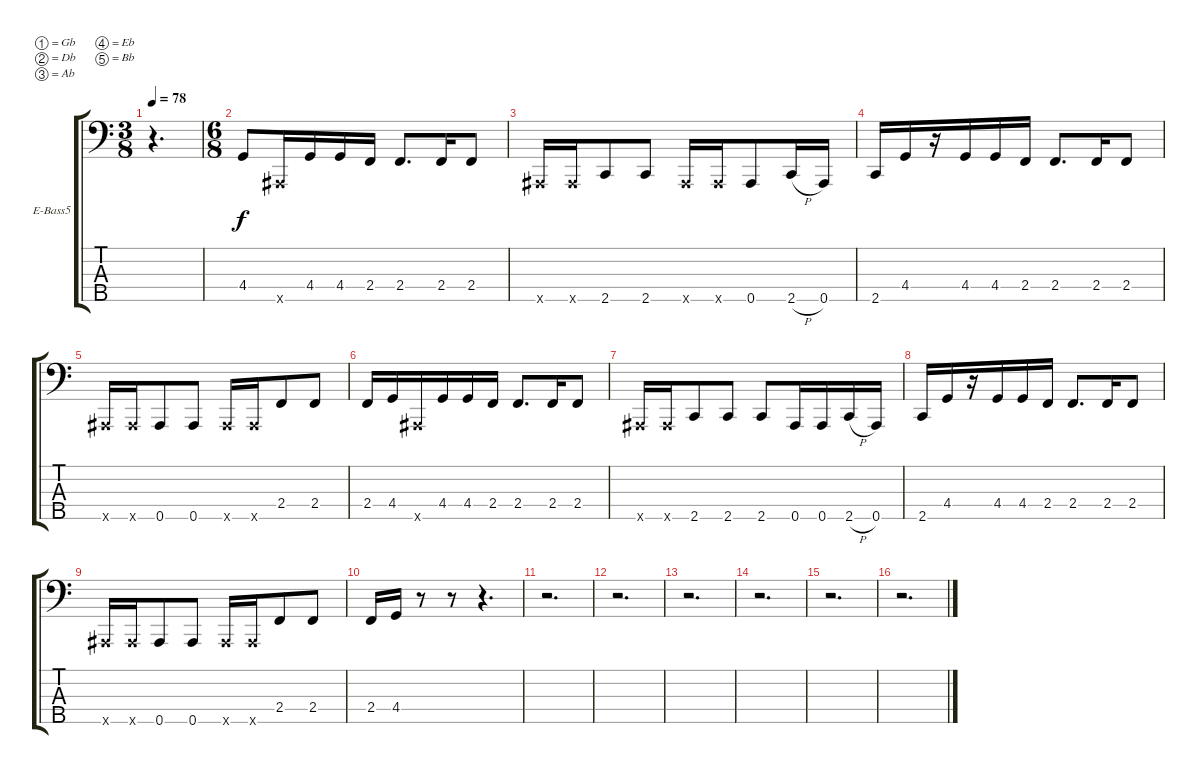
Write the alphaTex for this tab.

\defaultSystemsLayout 4
\bracketExtendMode groupsimilarinstruments
\firstSystemTrackNameOrientation horizontal
\otherSystemsTrackNameOrientation horizontal
\track ("Bass Elect. 5 String" "E-Bass5") {instrument electricbassfinger}
\staff {score tabs}
\tuning (Gb2 Db2 Ab1 Eb1 Bb0)
\ts (3 8)
\tempo 78
\clef f4
\scale
0.395904
\ks c
r.4{d dy f instrument electricbassfinger} |
\ts (6 8)
\scale
0.395904 4.4.8 0.5{x}.16 4.4.16 4.4.16 2.4.16 2.4.8{d} 2.4.16 2.4.8 |
\scale
0.208191 0.5{x}.16 0.5{x}.16 2.5.8 2.5.8 0.5{x}.16 0.5{x}.16 0.5.8 2.5{h}.16 0.5.16 |
\scale
0.333333 2.5.16 4.4.16 r.16 4.4.16 4.4.16 2.4.16 2.4.8{d} 2.4.16 2.4.8 |
\scale
0.333333 0.5{x}.16 0.5{x}.16 0.5.8 0.5.8 0.5{x}.16 0.5{x}.16 2.4.8 2.4.8 |
\scale
0.333333 2.4.16 4.4.16 0.5{x}.16 4.4.16 4.4.16 2.4.16 2.4.8{d} 2.4.16 2.4.8 |
\scale
0.333333 0.5{x}.16 0.5{x}.16 2.5.8 2.5.8 2.5.8 0.5.16 0.5.16 2.5{h}.16 0.5.16 |
\scale
0.333333 2.5.16 4.4.16 r.16 4.4.16 4.4.16 2.4.16 2.4.8{d} 2.4.16 2.4.8 |
\scale
0.333333 0.5{x}.16 0.5{x}.16 0.5.8 0.5.8 0.5{x}.16 0.5{x}.16 2.4.8 2.4.8 |
\scale
0.333333 2.4.16 4.4.16 r.8 r.8 r.4{d} |
\scale
0.333333 r.2{d} |
\scale
0.333333 r.2{d} |
\scale
0.333333 r.2{d} |
\scale
0.333333 r.2{d} |
\scale
0.333333 r.2{d} |
\scale
0.333333 r.2{d}
